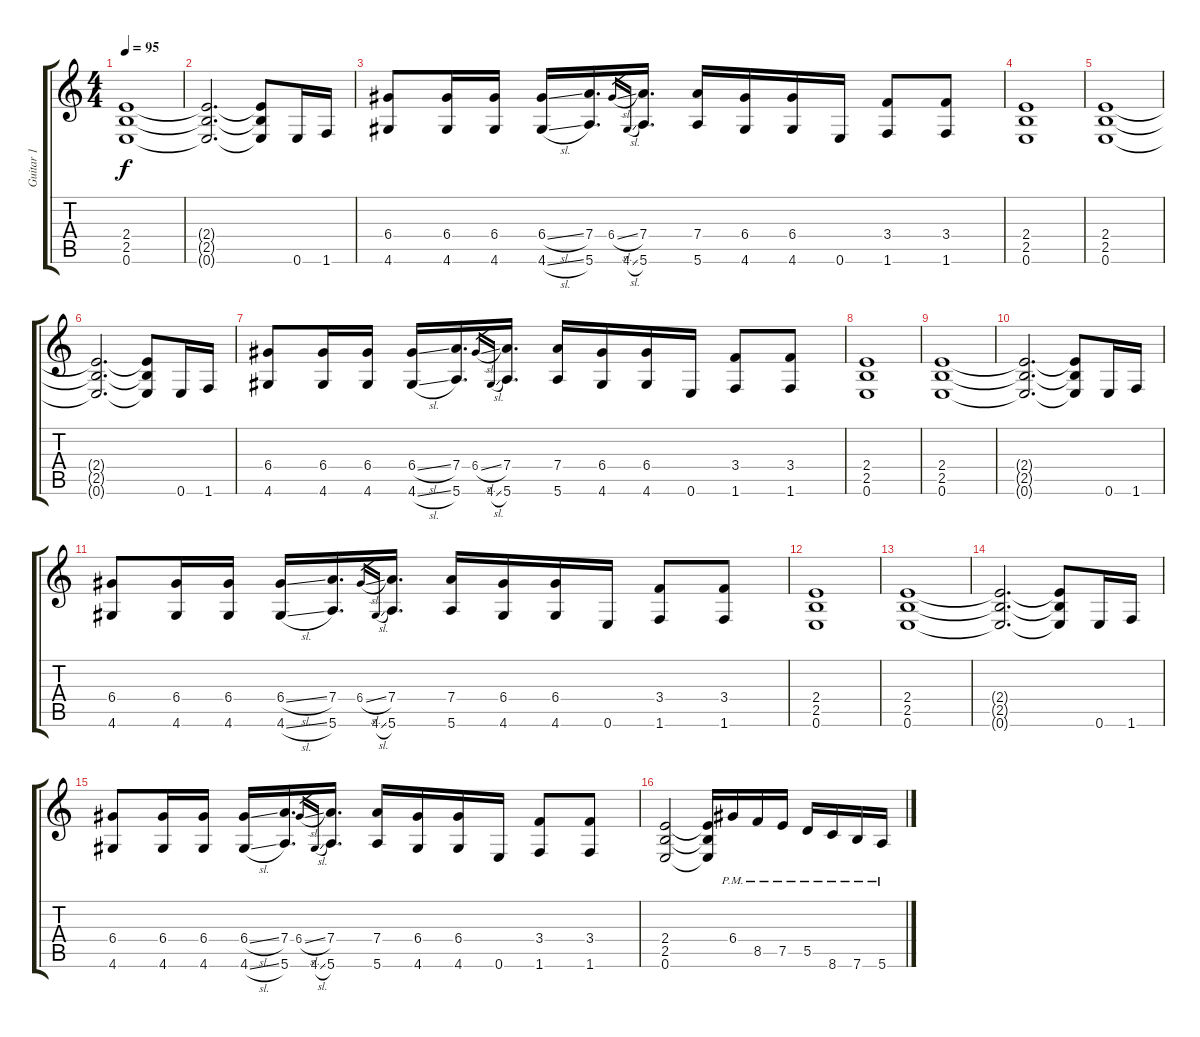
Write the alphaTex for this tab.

\track ("Guitar 1" "Guitar 1") {instrument distortionguitar}
\staff {score tabs}
\tuning (E4 B3 G3 D3 A2 E2) {hide}
\ts (4 4)
\tempo 95
\clef g2
\ks c
(2.4 2.5 0.6).1{dy f volume 12} |
(2.4{t} 2.5{t} 0.6{t}).2{d} (2.4{t} 2.5{t} 0.6{t}).8 0.6.16 1.6.16 |
(6.4 4.6).8 (6.4 4.6).16 (6.4 4.6).16 (6.4{sl} 4.6{sl}).16 (7.4 5.6).16{d} 6.4{sl}.16{gr} 4.6{sl}.16{gr} (7.4 5.6).16{d} (7.4 5.6).16 (6.4 4.6).16 (6.4 4.6).16 0.6.16 (3.4 1.6).8 (3.4 1.6).8 |
(2.4 2.5 0.6).1 |
(2.4 2.5 0.6).1 |
(2.4{t} 2.5{t} 0.6{t}).2{d} (2.4{t} 2.5{t} 0.6{t}).8 0.6.16 1.6.16 |
(6.4 4.6).8 (6.4 4.6).16 (6.4 4.6).16 (6.4{sl} 4.6{sl}).16 (7.4 5.6).16{d} 6.4{sl}.16{gr} 4.6{sl}.16{gr} (7.4 5.6).16{d} (7.4 5.6).16 (6.4 4.6).16 (6.4 4.6).16 0.6.16 (3.4 1.6).8 (3.4 1.6).8 |
(2.4 2.5 0.6).1 |
(2.4 2.5 0.6).1 |
(2.4{t} 2.5{t} 0.6{t}).2{d} (2.4{t} 2.5{t} 0.6{t}).8 0.6.16 1.6.16 |
(6.4 4.6).8 (6.4 4.6).16 (6.4 4.6).16 (6.4{sl} 4.6{sl}).16 (7.4 5.6).16{d} 6.4{sl}.16{gr} 4.6{sl}.16{gr} (7.4 5.6).16{d} (7.4 5.6).16 (6.4 4.6).16 (6.4 4.6).16 0.6.16 (3.4 1.6).8 (3.4 1.6).8 |
(2.4 2.5 0.6).1 |
(2.4 2.5 0.6).1 |
(2.4{t} 2.5{t} 0.6{t}).2{d} (2.4{t} 2.5{t} 0.6{t}).8 0.6.16 1.6.16 |
(6.4 4.6).8 (6.4 4.6).16 (6.4 4.6).16 (6.4{sl} 4.6{sl}).16 (7.4 5.6).16{d} 6.4{sl}.16{gr} 4.6{sl}.16{gr} (7.4 5.6).16{d} (7.4 5.6).16 (6.4 4.6).16 (6.4 4.6).16 0.6.16 (3.4 1.6).8 (3.4 1.6).8 |
(2.4 2.5 0.6).2 (2.4{t} 2.5{t} 0.6{t}).16 6.4{pm}.16{volume 16} 8.5{pm}.16 7.5{pm}.16 5.5{pm}.16 8.6{pm}.16 7.6{pm}.16 5.6{pm}.16
